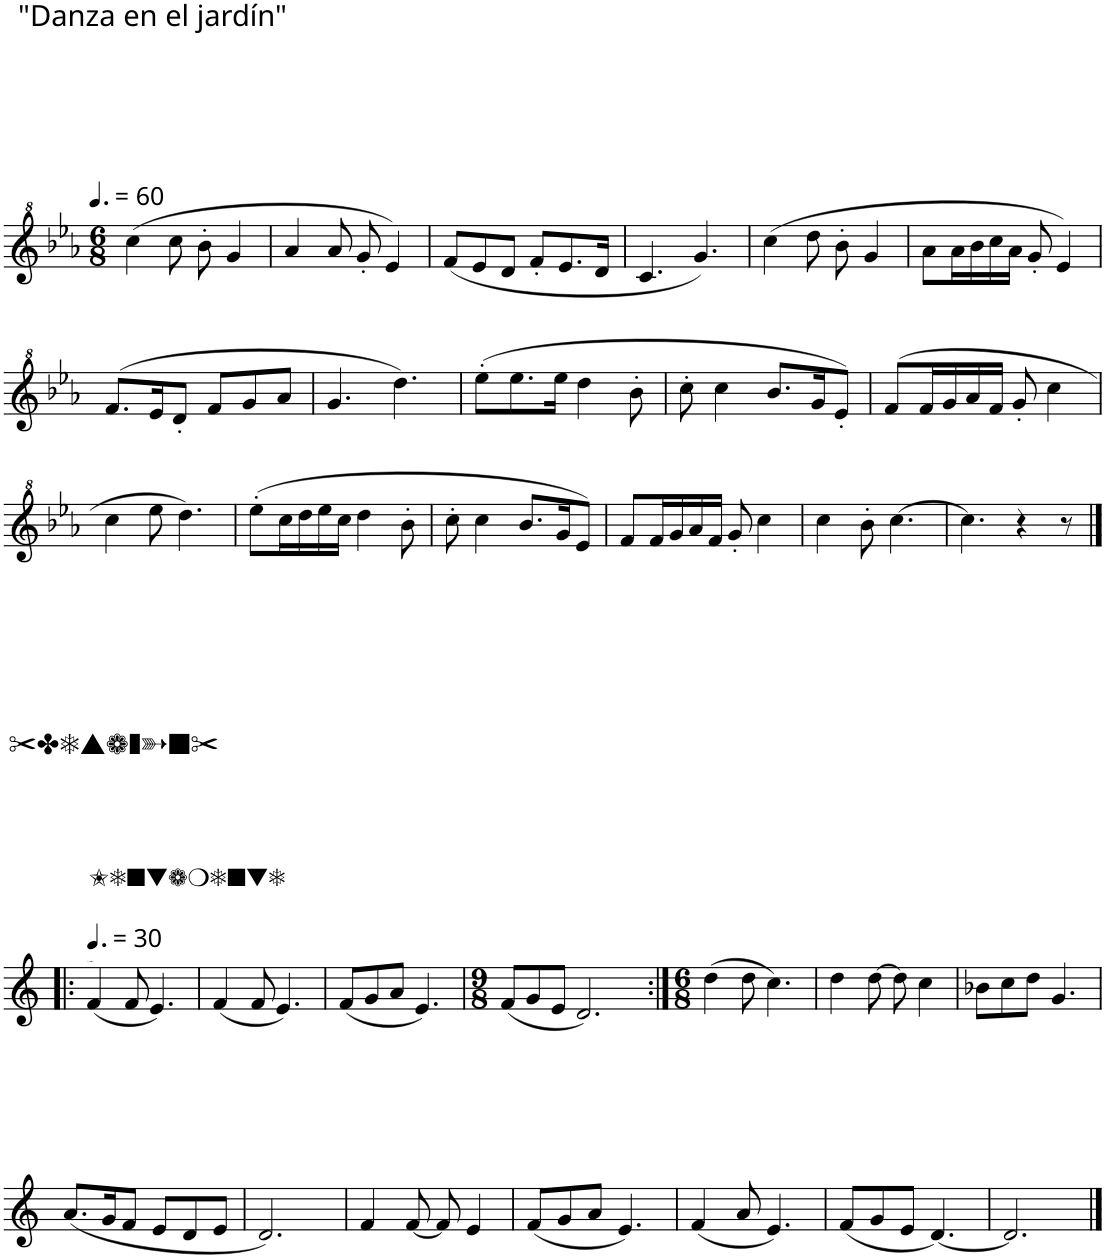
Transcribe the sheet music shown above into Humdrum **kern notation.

**kern
*part1
*staff1
*I"Piccolo
*I'Picc
*clefG^2
*Trd-7c-12
*k[b-e-a-]
*M6/8
*MM90
=1
(4ccc\
8ccc\
8bb-'\
4gg/
=2
4aa-/
8aa-/
8gg'/
4ee-/)
=3
(8ff/L
8ee-/
8dd/J
8ff'/L
8.ee-/
16dd/Jk
=4
4.cc/
4.gg/)
=5
(4ccc\
8ddd\
8bb-'\
4gg/
=6
8aa-\L
16aa-\L
16bb-\
16ccc\
16aa-\JJ
8gg'/
4ee-/)
!!LO:LB:g=z
=7
(8.ff/L
16ee-/K
8dd'/J
8ff/L
8gg/
8aa-/J
=8
4.gg/
4.ddd\)
=9
(8eee-'\L
8.eee-\
16eee-\Jk
4ddd\
8bb-'\
=10
8ccc'\
4ccc\
8.bb-/L
16gg/K
8ee-'/J)
=11
(8ff/L
16ff/L
16gg/
16aa-/
16ff/JJ
8gg'/
4ccc\
!!LO:LB:g=z
=12
4ccc\
8eee-\
4.ddd\)
=13
(8eee-'\L
16ccc\L
16ddd\
16eee-\
16ccc\JJ
4ddd\
8bb-'\
=14
8ccc'\
4ccc\
8.bb-/L
16gg/K
8ee-/J)
=15
8ff/L
16ff/L
16gg/
16aa-/
16ff/JJ
8gg'/
4ccc\
=16
4ccc\
8bb-'\
[4.ccc\
=17
4.ccc\]
4r
8r
!!LO:LB:g=z
=1|!:
*clefG2
*k[]
*MM45
!LO:TX:a:t=A Piano
(4f/
8f/
4.e/)
=2
(4f/
8f/
4.e/)
=3
(8f/L
8g/
8a/J
4.e/)
=4
*M9/8
(8f/L
8g/
8e/J
2.d/)
=5:|!
*M6/8
(4dd\
8dd\
4.cc\)
=6
4dd\
[8dd\
8dd\]
4cc\
=7
8b-X\L
8cc\
8dd\J
4.g/
!!LO:LB:g=z
=8
(8.a/L
16g/K
8f/J
8e/L
8d/
8e/J
=9
2.d/)
=10
4f/
[8f/
8f/]
4e/
=11
(8f/L
8g/
8a/J
4.e/)
=12
(4f/
8a/
4.e/)
=13
(8f/L
8g/
8e/J
[4.d/)
=14
2.d/]
==
*-
